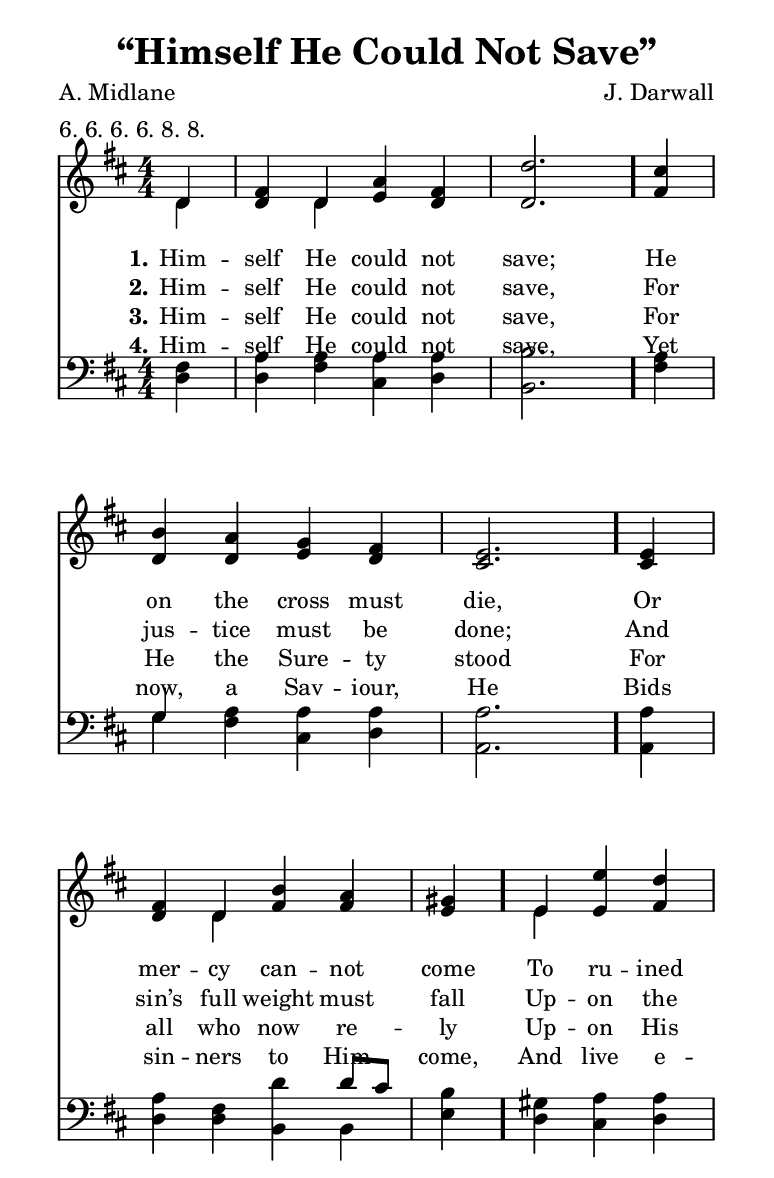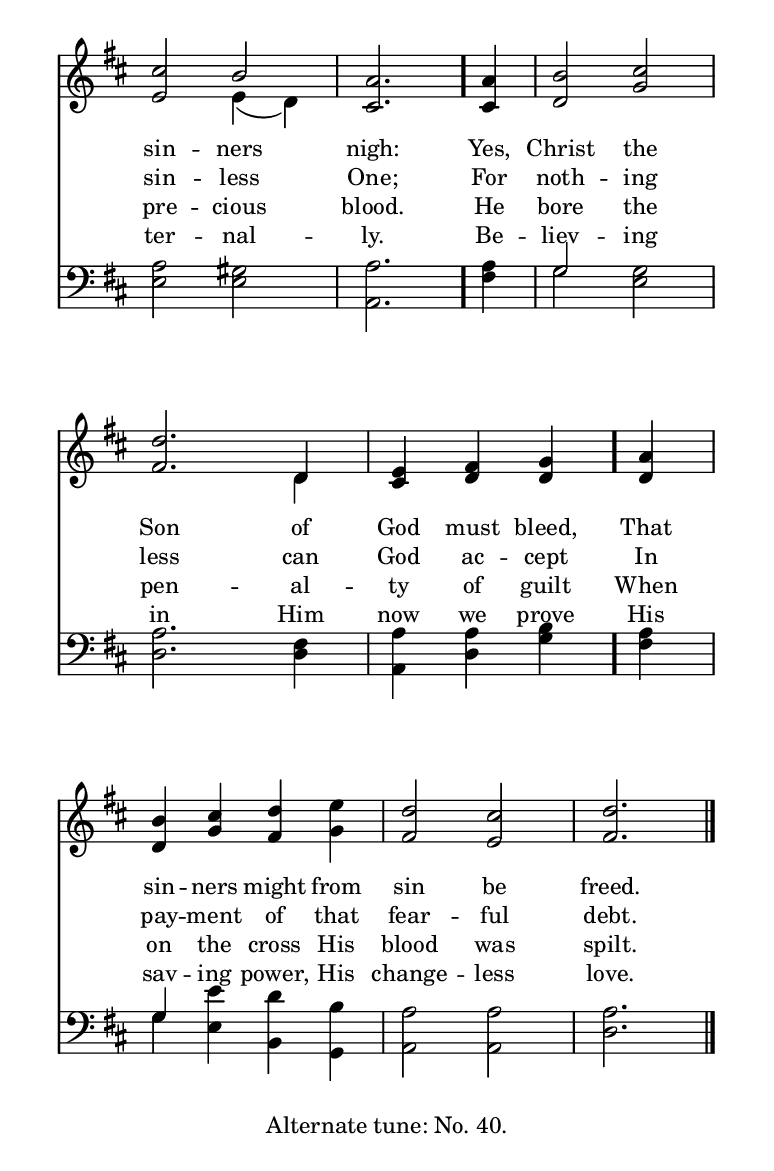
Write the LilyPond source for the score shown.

\include "common/global.ily"
\paper {
  \include "common/paper.ily"
  ragged-bottom = ##t
  ragged-last-bottom = ##t
  systems-per-page = 3
system-system-spacing.padding = 11
score-markup-spacing.padding = 3
score-markup-spacing.basic-distance = 3

}

\header{
  %gospel
  hymnnumber = "115"
  title = "“Himself He Could Not Save”"
  tunename = "Darwall"
  meter = "6. 6. 6. 6. 8. 8."
  poet = "A. Midlane"
  composer = "J. Darwall"
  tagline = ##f
}

% for fermata in MIDI
ta = { \tempo 4=120 }
tb = { \tempo 4=60 }

patternAA = { c4 | c4 c4 c4 c4 | c2. }

patternBA = { c4 | c4 c4 c4 c4      | c4 }
patternBB = { c4 | c4 c4 c4 c8[ c8] | c4 }

patternCA = { c4 c4 c4 | c2 c2      | c2. }
patternCB = { c4 c4 c4 | c2 c4( c4) | c2. }

patternDA = { c4 | c2 c2 | c2. c4 | c4 c4 c4 }

patternEA = { c4 | c4 c4 c4 c4 | c2 c2 | c2. }

global = {
  \include "common/overrides.ily"
  \override Staff.TimeSignature.style = #'numbered
  \time 4/4
  \override Score.MetronomeMark.transparent = ##t % hide all fermata changes too
  \ta
  \key d \major
  \partial 4
  \autoBeamOff
}

notesSoprano = {
\global
\relative c' {

  \changePitch \patternAA { d | fis d a' fis | d' }
  \changePitch \patternAA { cis | b a g fis | e }
  \changePitch \patternBA { e | fis d b' a | gis }
  \changePitch \patternCA { e e' d | cis b | a }

  \changePitch \patternDA { a | b cis | d d, | e fis g }
  \changePitch \patternEA { a | b cis d e | d cis | d }

  \bar "|."

}
}

notesAlto = {
\global
\relative e' {

  \changePitch \patternAA { d | d d e d | d }
  \changePitch \patternAA { fis | d d e d | cis }
  \changePitch \patternBA { cis | d d fis fis | e }
  \changePitch \patternCB { e e fis | e e( d) | cis }

  \changePitch \patternDA { cis | d g | fis d | cis d d }
  \changePitch \patternEA { d | d g fis g | fis e | fis }

}
}

notesTenor = {
\global
\relative a {

  \changePitch \patternAA { fis | a a a a | b }
  \changePitch \patternAA { a | g a a a | a }
  \changePitch \patternBB { a | a fis d' d[ cis] | b }
  \changePitch \patternCA { gis a a | a gis | a } % original has g's here, not gis's

  \changePitch \patternDA { a | g g | a fis | a a b }
  \changePitch \patternEA { a | g e' d b | a a | a }

}
}

notesBass = {
\global
\relative f {

  \changePitch \patternAA { d | d fis cis d | b }
  \changePitch \patternAA { fis' | g fis cis d | a }
  \changePitch \patternBA { a | d d b b | e }
  \changePitch \patternCA { d cis d | e e | a, }

  \changePitch \patternDA { fis' | g e | d d | a d g }
  \changePitch \patternEA { fis | g e b g | a a | d }

}
}

wordsA = \lyricmode {
\set stanza = "1."

Him -- self He could not save; \bar "."
He on the cross must die, \bar "."
Or mer -- cy can -- not come \bar "."
To ru -- ined sin -- ners nigh: \bar "."
Yes, Christ the Son of God must bleed, \bar "."
That sin -- ners might from sin be freed. \bar "."

}

wordsB = \lyricmode {
\set stanza = "2."

Him -- self He could not save,
For jus -- tice must be done;
And sin’s full weight must fall
Up -- on the sin -- less One;
For noth -- ing less can God ac -- cept
In pay -- ment of that fear -- ful debt.

}

wordsC = \lyricmode {
\set stanza = "3."

Him -- self He could not save,
For He the Sure -- ty stood
For all who now re -- ly
Up -- on His pre -- cious blood.
He bore the pen -- al -- ty of guilt
When on the cross His blood was spilt.

}

wordsD = \lyricmode {
\set stanza = "4."

Him -- self He could not save,
Yet now, a Sav -- iour, He
Bids sin -- ners to Him come,
And live e -- ter -- nal -- ly.
Be -- liev -- ing in Him now we prove
His sav -- ing power, His change -- less love.

}

\score {
  \context ChoirStaff <<
    \context Staff = upper <<
      \set Staff.autoBeaming = ##f
      \set ChoirStaff.systemStartDelimiter = #'SystemStartBar
      \set ChoirStaff.printPartCombineTexts = ##f
      \partcombine #'(2 . 11) \notesSoprano \notesAlto
      \context NullVoice = sopranos { \voiceOne << \notesSoprano >> }
      \context Lyrics = one   \lyricsto sopranos \wordsA
      \context Lyrics = two   \lyricsto sopranos \wordsB
      \context Lyrics = three \lyricsto sopranos \wordsC
      \context Lyrics = four  \lyricsto sopranos \wordsD
    >>
    \context Staff = men <<
      \set Staff.autoBeaming = ##f
      \clef bass
      \set ChoirStaff.printPartCombineTexts = ##f
      \partcombine #'(2 . 11) \notesTenor \notesBass
    >>
  >>
  \layout {
    \include "common/layout.ily"
  }
  #(cond ((ly:get-option 'eog-midi-permitted) #{ \midi{
    \include "common/midi.ily"
  } #}))
}

\noPageBreak \markup { \vspace #2 \fill-line { \raise #2 \line { Alternate tune: No. 40. } } }

\version "2.19.49"  % necessary for upgrading to future LilyPond versions.

% vi:set et ts=2 sw=2 ai nocindent syntax=lilypond:
